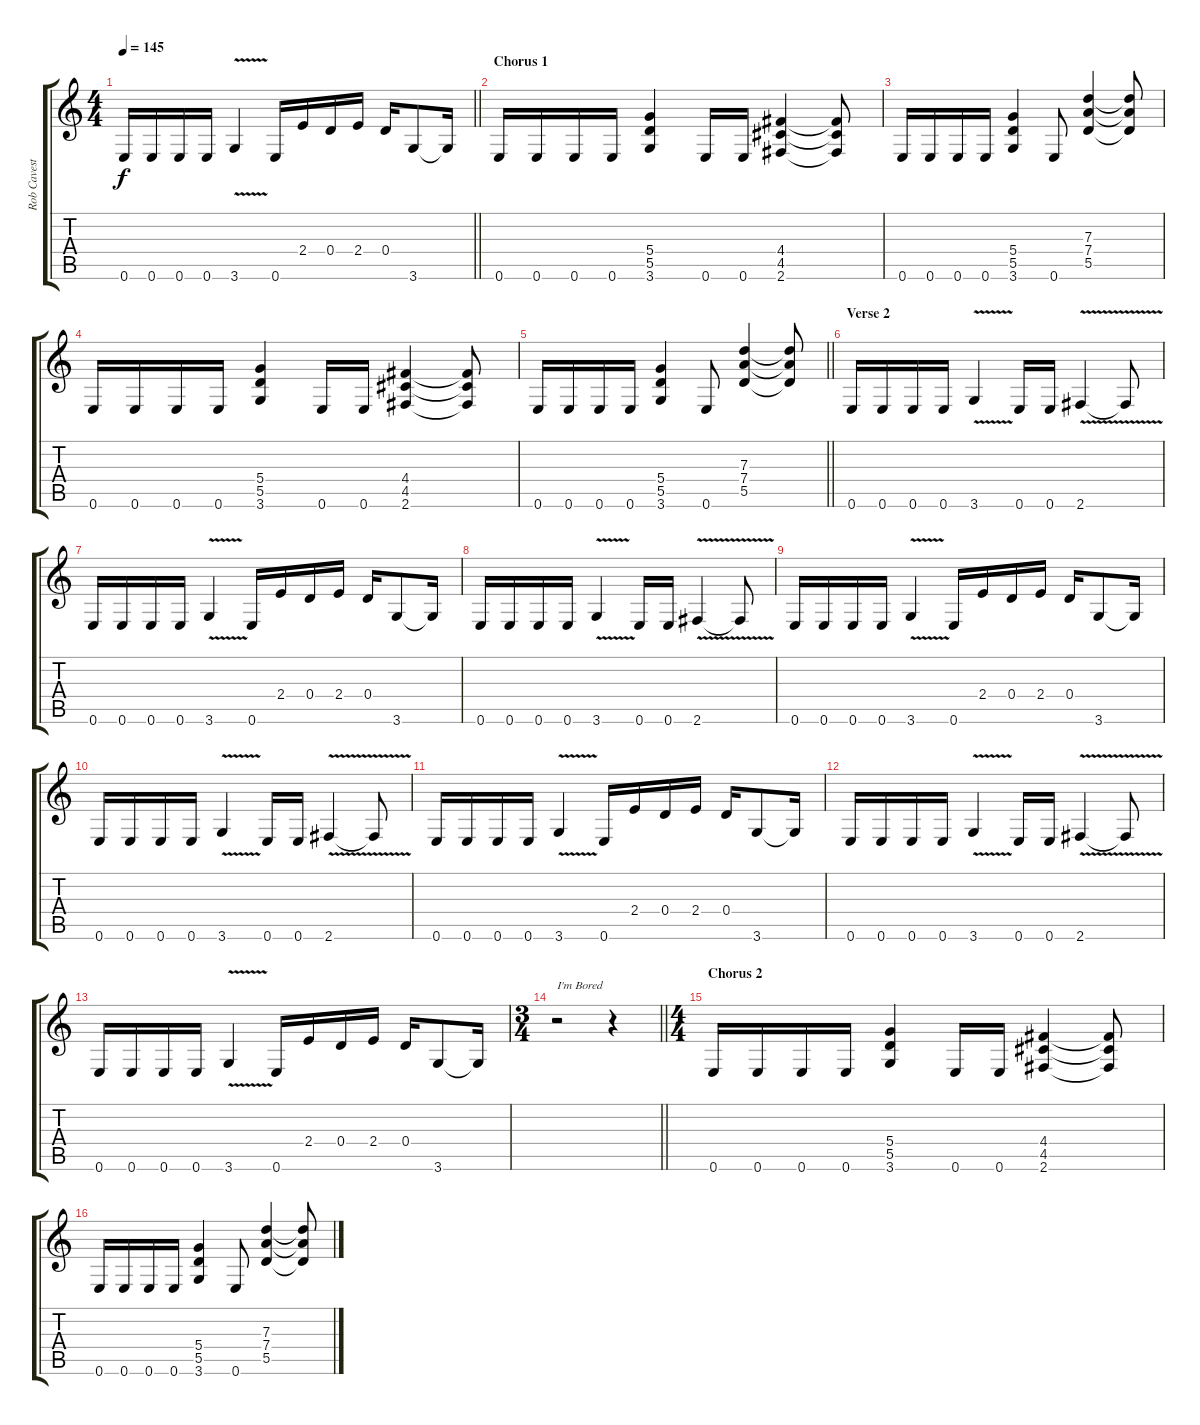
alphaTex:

\track ("Rob Cavestany" "Rob Cavest") {instrument distortionguitar}
\staff {score tabs}
\tuning (E4 B3 G3 D3 A2 E2) {hide}
\ts (4 4)
\tempo 145
\clef g2
\barLineRight lightlight
\ks c
0.6.16{dy f} 0.6.16 0.6.16 0.6.16 3.6{v}.4 0.6.16 2.4.16 0.4.16 2.4.16 0.4.16 3.6.8 3.6{t}.16 |
\section ("" "Chorus 1")
0.6.16 0.6.16 0.6.16 0.6.16 (5.4 5.5 3.6).4 0.6.16 0.6.16 (4.4 4.5 2.6).4 (4.4{t} 4.5{t} 2.6{t}).8 |
0.6.16 0.6.16 0.6.16 0.6.16 (5.4 5.5 3.6).4 0.6.8 (7.3 7.4 5.5).4 (7.3{t} 7.4{t} 5.5{t}).8 |
0.6.16 0.6.16 0.6.16 0.6.16 (5.4 5.5 3.6).4 0.6.16 0.6.16 (4.4 4.5 2.6).4 (4.4{t} 4.5{t} 2.6{t}).8 |
\barLineRight lightlight
0.6.16 0.6.16 0.6.16 0.6.16 (5.4 5.5 3.6).4 0.6.8 (7.3 7.4 5.5).4 (7.3{t} 7.4{t} 5.5{t}).8 |
\section ("" "Verse 2")
0.6.16 0.6.16 0.6.16 0.6.16 3.6{v}.4 0.6.16 0.6.16 2.6{v}.4 2.6{t}.8 |
0.6.16 0.6.16 0.6.16 0.6.16 3.6{v}.4 0.6.16 2.4.16 0.4.16 2.4.16 0.4.16 3.6.8 3.6{t}.16 |
0.6.16 0.6.16 0.6.16 0.6.16 3.6{v}.4 0.6.16 0.6.16 2.6{v}.4 2.6{t}.8 |
0.6.16 0.6.16 0.6.16 0.6.16 3.6{v}.4 0.6.16 2.4.16 0.4.16 2.4.16 0.4.16 3.6.8 3.6{t}.16 |
0.6.16 0.6.16 0.6.16 0.6.16 3.6{v}.4 0.6.16 0.6.16 2.6{v}.4 2.6{t}.8 |
0.6.16 0.6.16 0.6.16 0.6.16 3.6{v}.4 0.6.16 2.4.16 0.4.16 2.4.16 0.4.16 3.6.8 3.6{t}.16 |
0.6.16 0.6.16 0.6.16 0.6.16 3.6{v}.4 0.6.16 0.6.16 2.6{v}.4 2.6{t}.8 |
0.6.16 0.6.16 0.6.16 0.6.16 3.6{v}.4 0.6.16 2.4.16 0.4.16 2.4.16 0.4.16 3.6.8 3.6{t}.16 |
\ts (3 4)
\barLineRight lightlight
r.2{txt "I'm Bored"} r.4 |
\ts (4 4)
\section ("" "Chorus 2")
0.6.16 0.6.16 0.6.16 0.6.16 (5.4 5.5 3.6).4 0.6.16 0.6.16 (4.4 4.5 2.6).4 (4.4{t} 4.5{t} 2.6{t}).8 |
0.6.16 0.6.16 0.6.16 0.6.16 (5.4 5.5 3.6).4 0.6.8 (7.3 7.4 5.5).4 (7.3{t} 7.4{t} 5.5{t}).8
